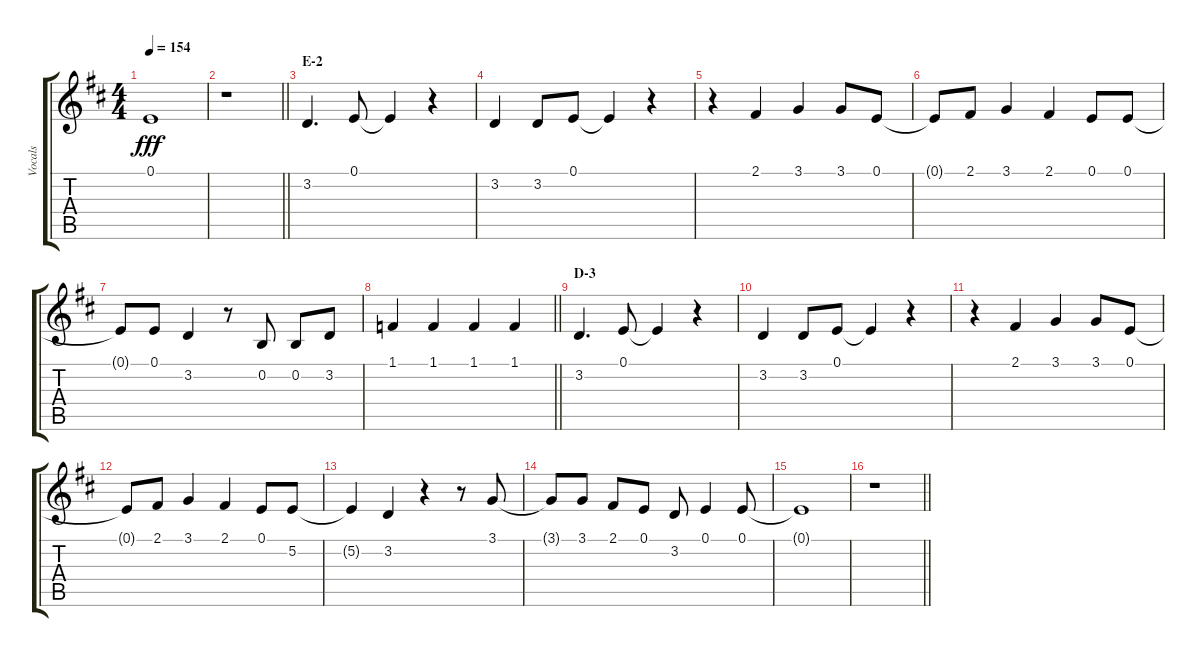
\track ("Vocals" "Vocals") {instrument voiceoohs}
\staff {score tabs}
\tuning (E4 B3 G3 D3 A2 E2) {hide}
\ts (4 4)
\tempo 154
\clef g2
\ks d
0.1{t}.1{dy fff} |
\barLineRight lightlight
r.1 |
\section ("" "E-2")
3.2.4{d} 0.1.8 0.1{t}.4 r.4 |
3.2.4 3.2.8 0.1.8 0.1{t}.4 r.4 |
r.4 2.1.4 3.1.4 3.1.8 0.1.8 |
0.1{t}.8 2.1.8 3.1.4 2.1.4 0.1.8 0.1.8 |
0.1{t}.8 0.1.8 3.2.4 r.8 0.2.8 0.2.8 3.2.8 |
\barLineRight lightlight
1.1.4 1.1.4 1.1.4 1.1.4 |
\section ("" "D-3")
3.2.4{d} 0.1.8 0.1{t}.4 r.4 |
3.2.4 3.2.8 0.1.8 0.1{t}.4 r.4 |
r.4 2.1.4 3.1.4 3.1.8 0.1.8 |
0.1{t}.8 2.1.8 3.1.4 2.1.4 0.1.8 5.2.8 |
5.2{t}.4 3.2.4 r.4 r.8 3.1.8 |
3.1{t}.8 3.1.8 2.1.8 0.1.8 3.2.8 0.1.4 0.1.8 |
0.1{t}.1 |
\barLineRight lightlight
r.1
